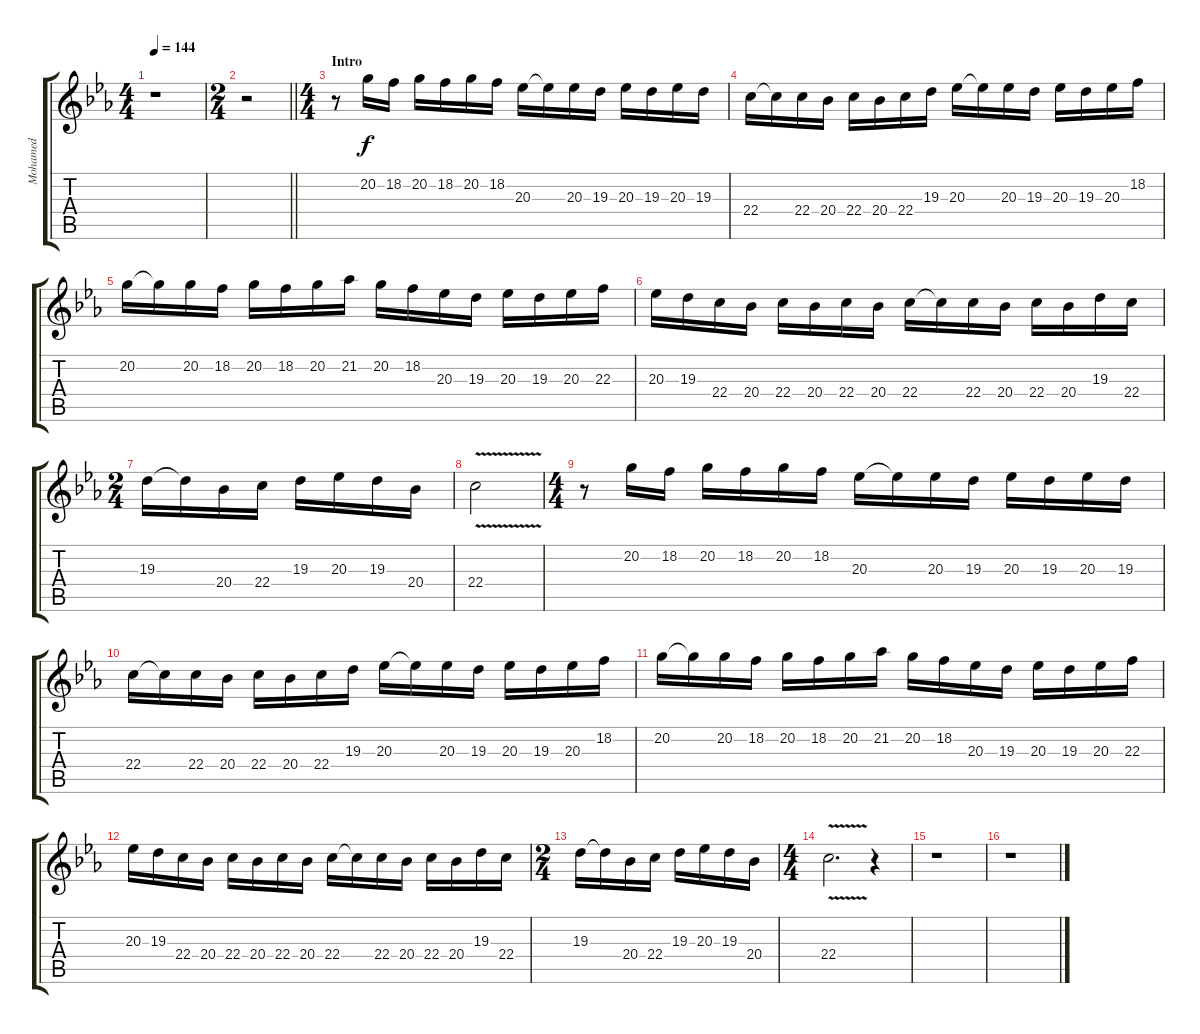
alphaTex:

\track ("Mohamed" "Mohamed") {instrument violin}
\staff {score tabs}
\tuning (E4 B3 G3 D3 A2 E2) {hide}
\ts (4 4)
\tempo 144
\clef g2
\ks eb
r.1{dy f} |
\ts (2 4)
\barLineRight lightlight
r.2 |
\ts (4 4)
\section ("" "Intro")
r.8 20.2.16 18.2.16 20.2.16 18.2.16 20.2.16 18.2.16 20.3.16 20.3{t}.16 20.3.16 19.3.16 20.3.16 19.3.16 20.3.16 19.3.16 |
22.4.16 22.4{t}.16 22.4.16 20.4.16 22.4.16 20.4.16 22.4.16 19.3.16 20.3.16 20.3{t}.16 20.3.16 19.3.16 20.3.16 19.3.16 20.3.16 18.2.16 |
20.2.16 20.2{t}.16 20.2.16 18.2.16 20.2.16 18.2.16 20.2.16 21.2.16 20.2.16 18.2.16 20.3.16 19.3.16 20.3.16 19.3.16 20.3.16 22.3.16 |
20.3.16 19.3.16 22.4.16 20.4.16 22.4.16 20.4.16 22.4.16 20.4.16 22.4.16 22.4{t}.16 22.4.16 20.4.16 22.4.16 20.4.16 19.3.16 22.4.16 |
\ts (2 4)
19.3.16 19.3{t}.16 20.4.16 22.4.16 19.3.16 20.3.16 19.3.16 20.4.16 |
22.4{v}.2 |
\ts (4 4)
r.8 20.2.16 18.2.16 20.2.16 18.2.16 20.2.16 18.2.16 20.3.16 20.3{t}.16 20.3.16 19.3.16 20.3.16 19.3.16 20.3.16 19.3.16 |
22.4.16 22.4{t}.16 22.4.16 20.4.16 22.4.16 20.4.16 22.4.16 19.3.16 20.3.16 20.3{t}.16 20.3.16 19.3.16 20.3.16 19.3.16 20.3.16 18.2.16 |
20.2.16 20.2{t}.16 20.2.16 18.2.16 20.2.16 18.2.16 20.2.16 21.2.16 20.2.16 18.2.16 20.3.16 19.3.16 20.3.16 19.3.16 20.3.16 22.3.16 |
20.3.16 19.3.16 22.4.16 20.4.16 22.4.16 20.4.16 22.4.16 20.4.16 22.4.16 22.4{t}.16 22.4.16 20.4.16 22.4.16 20.4.16 19.3.16 22.4.16 |
\ts (2 4)
19.3.16 19.3{t}.16 20.4.16 22.4.16 19.3.16 20.3.16 19.3.16 20.4.16 |
\ts (4 4)
22.4{v}.2{d} r.4 |
r.1 |
r.1
